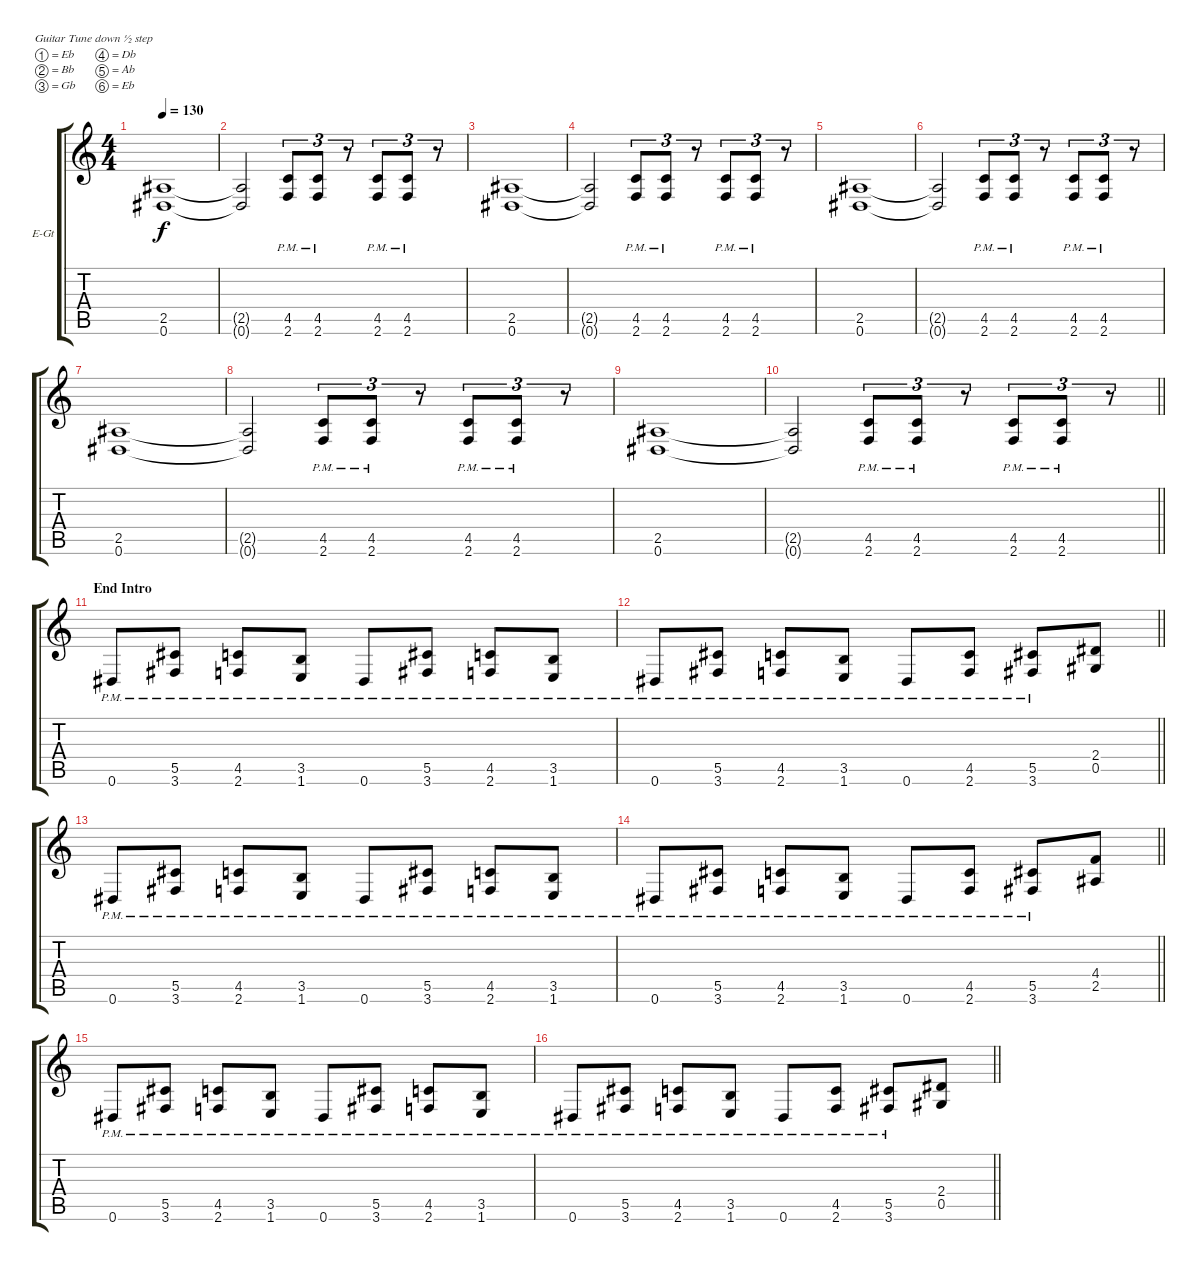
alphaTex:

\bracketExtendMode groupsimilarinstruments
\firstSystemTrackNameOrientation horizontal
\otherSystemsTrackNameOrientation horizontal
\track ("Lead Guitar" "E-Gt") {instrument distortionguitar}
\staff {score tabs}
\tuning (Eb4 Bb3 Gb3 Db3 Ab2 Eb2)
\ts (4 4)
\tempo 130
\clef g2
\scale
0.333333
\ks c
(2.5 0.6).1{dy f} |
\scale
0.333333 (2.5{t} 0.6{t}).2 (4.5{pm} 2.6{pm}).8{tu (3 2)} (4.5{pm} 2.6{pm}).8{tu (3 2)} r.8{tu (3 2)} (4.5{pm} 2.6{pm}).8{tu (3 2)} (4.5{pm} 2.6{pm}).8{tu (3 2)} r.8{tu (3 2)} |
\scale
0.333333 (2.5 0.6).1 |
\scale
0.333333 (2.5{t} 0.6{t}).2 (4.5{pm} 2.6{pm}).8{tu (3 2)} (4.5{pm} 2.6{pm}).8{tu (3 2)} r.8{tu (3 2)} (4.5{pm} 2.6{pm}).8{tu (3 2)} (4.5{pm} 2.6{pm}).8{tu (3 2)} r.8{tu (3 2)} |
\scale
0.333333 (2.5 0.6).1 |
\scale
0.333333 (2.5{t} 0.6{t}).2 (4.5{pm} 2.6{pm}).8{tu (3 2)} (4.5{pm} 2.6{pm}).8{tu (3 2)} r.8{tu (3 2)} (4.5{pm} 2.6{pm}).8{tu (3 2)} (4.5{pm} 2.6{pm}).8{tu (3 2)} r.8{tu (3 2)} |
\scale
0.333333 (2.5 0.6).1 |
\scale
0.333333 (2.5{t} 0.6{t}).2 (4.5{pm} 2.6{pm}).8{tu (3 2)} (4.5{pm} 2.6{pm}).8{tu (3 2)} r.8{tu (3 2)} (4.5{pm} 2.6{pm}).8{tu (3 2)} (4.5{pm} 2.6{pm}).8{tu (3 2)} r.8{tu (3 2)} |
\scale
0.333333 (2.5 0.6).1 |
\scale
0.333333
\barLineRight lightlight
(2.5{t} 0.6{t}).2 (4.5{pm} 2.6{pm}).8{tu (3 2)} (4.5{pm} 2.6{pm}).8{tu (3 2)} r.8{tu (3 2)} (4.5{pm} 2.6{pm}).8{tu (3 2)} (4.5{pm} 2.6{pm}).8{tu (3 2)} r.8{tu (3 2)} |
\section ("" "End Intro")
\scale
0.333333 0.6{pm}.8 (3.6{pm} 5.5{pm}).8 (4.5{pm} 2.6{pm}).8 (1.6{pm} 3.5{pm}).8 0.6{pm}.8 (3.6{pm} 5.5{pm}).8 (4.5{pm} 2.6{pm}).8 (1.6{pm} 3.5{pm}).8 |
\scale
0.333333
\barLineRight lightlight
0.6{pm}.8 (3.6{pm} 5.5{pm}).8 (4.5{pm} 2.6{pm}).8 (1.6{pm} 3.5{pm}).8 0.6{pm}.8 (2.6{pm} 4.5{pm}).8 (5.5{pm} 3.6{pm}).8 (0.5 2.4).8 |
\scale
0.333333 0.6{pm}.8 (3.6{pm} 5.5{pm}).8 (4.5{pm} 2.6{pm}).8 (1.6{pm} 3.5{pm}).8 0.6{pm}.8 (3.6{pm} 5.5{pm}).8 (4.5{pm} 2.6{pm}).8 (1.6{pm} 3.5{pm}).8 |
\scale
0.333333
\barLineRight lightlight
0.6{pm}.8 (3.6{pm} 5.5{pm}).8 (4.5{pm} 2.6{pm}).8 (1.6{pm} 3.5{pm}).8 0.6{pm}.8 (2.6{pm} 4.5{pm}).8 (5.5{pm} 3.6{pm}).8 (2.5 4.4).8 |
\scale
0.333333 0.6{pm}.8 (3.6{pm} 5.5{pm}).8 (4.5{pm} 2.6{pm}).8 (1.6{pm} 3.5{pm}).8 0.6{pm}.8 (3.6{pm} 5.5{pm}).8 (4.5{pm} 2.6{pm}).8 (1.6{pm} 3.5{pm}).8 |
\scale
0.333333
\barLineRight lightlight
0.6{pm}.8 (3.6{pm} 5.5{pm}).8 (4.5{pm} 2.6{pm}).8 (1.6{pm} 3.5{pm}).8 0.6{pm}.8 (2.6{pm} 4.5{pm}).8 (5.5{pm} 3.6{pm}).8 (0.5 2.4).8
